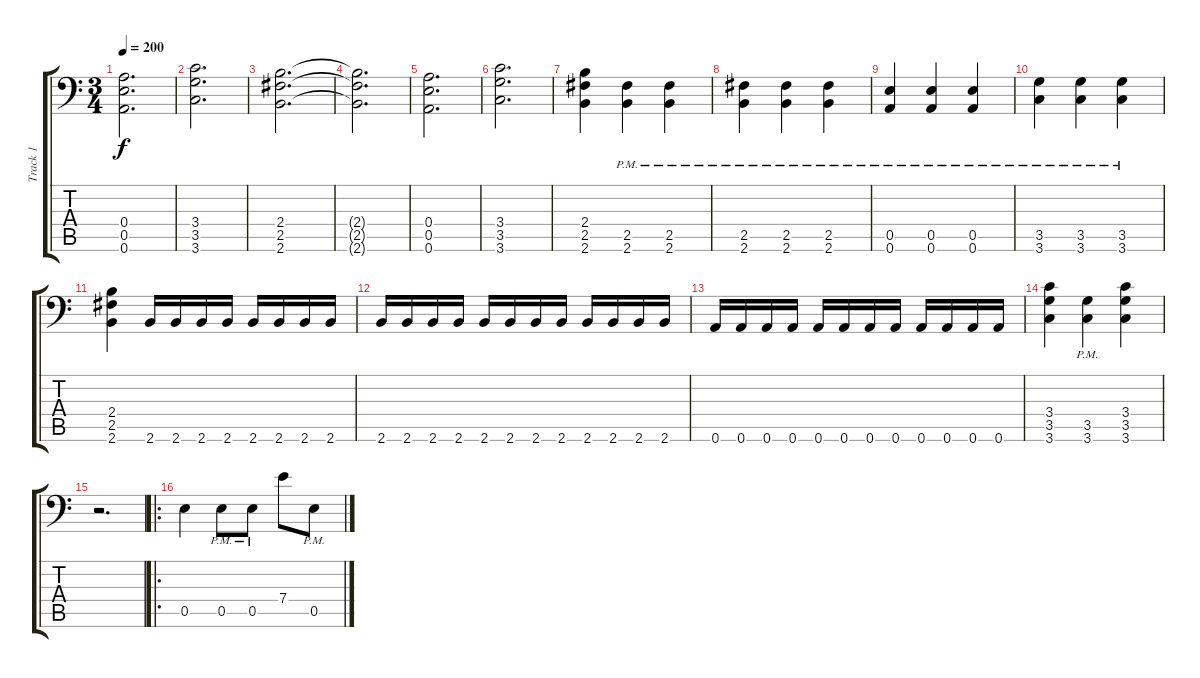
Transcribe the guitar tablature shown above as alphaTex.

\track ("Track 1" "Track 1") {instrument overdrivenguitar}
\staff {score tabs}
\tuning (B3 Gb3 D3 A2 E2 A1) {hide}
\ts (3 4)
\tempo 200
\clef f4
\ks c
(0.4 0.5 0.6).2{d dy f} |
(3.4 3.5 3.6).2{d} |
(2.4 2.5 2.6).2{d} |
(2.4{t} 2.5{t} 2.6{t}).2{d} |
(0.4 0.5 0.6).2{d} |
(3.4 3.5 3.6).2{d} |
(2.4 2.5 2.6).4 (2.5{pm} 2.6{pm}).4 (2.5{pm} 2.6{pm}).4 |
(2.5{pm} 2.6{pm}).4 (2.5{pm} 2.6{pm}).4 (2.5{pm} 2.6{pm}).4 |
(0.5{pm} 0.6{pm}).4 (0.5{pm} 0.6{pm}).4 (0.5{pm} 0.6{pm}).4 |
(3.5{pm} 3.6{pm}).4 (3.5{pm} 3.6{pm}).4 (3.5{pm} 3.6{pm}).4 |
(2.4 2.5 2.6).4 2.6.16 2.6.16 2.6.16 2.6.16 2.6.16 2.6.16 2.6.16 2.6.16 |
2.6.16 2.6.16 2.6.16 2.6.16 2.6.16 2.6.16 2.6.16 2.6.16 2.6.16 2.6.16 2.6.16 2.6.16 |
0.6.16 0.6.16 0.6.16 0.6.16 0.6.16 0.6.16 0.6.16 0.6.16 0.6.16 0.6.16 0.6.16 0.6.16 |
(3.4 3.5 3.6).4 (3.5{pm} 3.6{pm}).4 (3.4 3.5 3.6).4 |
r.2{d} |
\ro
0.5.4 0.5{pm}.8 0.5{pm}.8 7.4.8 0.5{pm}.8
